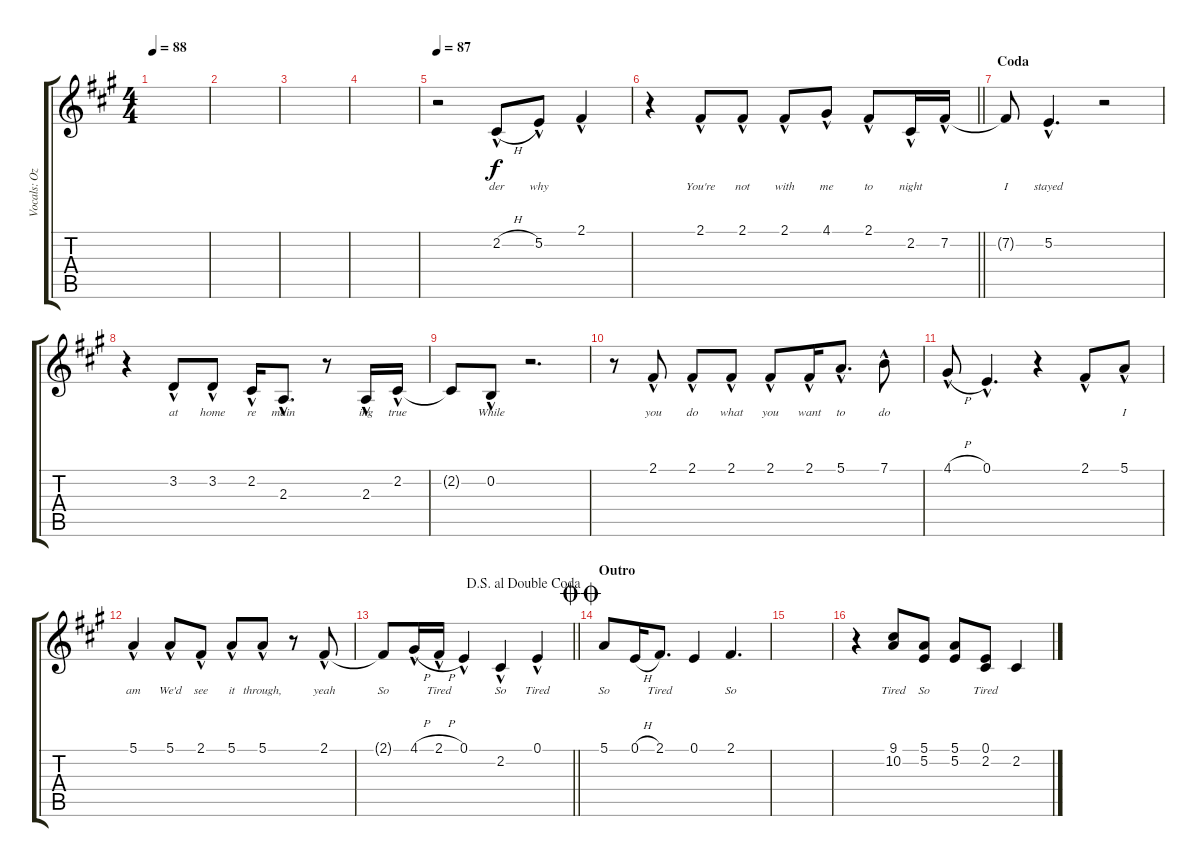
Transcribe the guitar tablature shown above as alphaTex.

\track ("Vocals: Ozzy" "Vocals: Oz") {instrument lead2sawtooth}
\staff {score tabs}
\tuning (E4 B3 G3 D3 A2 E2) {hide}
\ts (4 4)
\tempo 88
\clef g2
\ks a
|
|
|
|
\tempo 87
r.2 2.2{h hac}.8{lyrics (0 "der") lyrics (1 "") lyrics (2 "") lyrics (3 "") lyrics (4 "")} 5.2{hac}.8{lyrics (0 "why") lyrics (1 "") lyrics (2 "") lyrics (3 "") lyrics (4 "")} 2.1{hac}.4{lyrics (0 "") lyrics (1 "") lyrics (2 "") lyrics (3 "") lyrics (4 "")} |
\barLineRight lightlight
r.4 2.1{hac}.8{lyrics (0 "You're") lyrics (1 "") lyrics (2 "") lyrics (3 "") lyrics (4 "")} 2.1{hac}.8{lyrics (0 "not") lyrics (1 "") lyrics (2 "") lyrics (3 "") lyrics (4 "")} 2.1{hac}.8{lyrics (0 "with") lyrics (1 "") lyrics (2 "") lyrics (3 "") lyrics (4 "")} 4.1{hac}.8{lyrics (0 "me") lyrics (1 "") lyrics (2 "") lyrics (3 "") lyrics (4 "")} 2.1{hac}.8{lyrics (0 "to") lyrics (1 "") lyrics (2 "") lyrics (3 "") lyrics (4 "")} 2.2{hac}.16{lyrics (0 "night") lyrics (1 "") lyrics (2 "") lyrics (3 "") lyrics (4 "")} 7.2{hac}.16{lyrics (0 "") lyrics (1 "") lyrics (2 "") lyrics (3 "") lyrics (4 "")} |
\section ("" "Coda")
7.2{t}.8{lyrics (0 "I") lyrics (1 "") lyrics (2 "") lyrics (3 "") lyrics (4 "")} 5.2{hac}.4{d lyrics (0 "stayed") lyrics (1 "") lyrics (2 "") lyrics (3 "") lyrics (4 "")} r.2 |
r.4 3.2{hac}.8{lyrics (0 "at") lyrics (1 "") lyrics (2 "") lyrics (3 "") lyrics (4 "")} 3.2{hac}.8{lyrics (0 "home") lyrics (1 "") lyrics (2 "") lyrics (3 "") lyrics (4 "")} 2.2{hac}.16{lyrics (0 "re") lyrics (1 "") lyrics (2 "") lyrics (3 "") lyrics (4 "")} 2.3{hac}.8{d lyrics (0 "main") lyrics (1 "") lyrics (2 "") lyrics (3 "") lyrics (4 "")} r.8 2.3{hac}.16{lyrics (0 "ing") lyrics (1 "") lyrics (2 "") lyrics (3 "") lyrics (4 "")} 2.2{hac}.16{lyrics (0 "true") lyrics (1 "") lyrics (2 "") lyrics (3 "") lyrics (4 "")} |
2.2{t}.8{lyrics (0 "") lyrics (1 "") lyrics (2 "") lyrics (3 "") lyrics (4 "")} 0.2{hac}.8{lyrics (0 "While") lyrics (1 "") lyrics (2 "") lyrics (3 "") lyrics (4 "")} r.2{d} |
r.8 2.1{hac}.8{lyrics (0 "you") lyrics (1 "") lyrics (2 "") lyrics (3 "") lyrics (4 "")} 2.1{hac}.8{lyrics (0 "do") lyrics (1 "") lyrics (2 "") lyrics (3 "") lyrics (4 "")} 2.1{hac}.8{lyrics (0 "what") lyrics (1 "") lyrics (2 "") lyrics (3 "") lyrics (4 "")} 2.1{hac}.8{lyrics (0 "you") lyrics (1 "") lyrics (2 "") lyrics (3 "") lyrics (4 "")} 2.1{hac}.16{lyrics (0 "want") lyrics (1 "") lyrics (2 "") lyrics (3 "") lyrics (4 "")} 5.1{hac}.8{d lyrics (0 "to") lyrics (1 "") lyrics (2 "") lyrics (3 "") lyrics (4 "")} 7.1{hac}.8{lyrics (0 "do") lyrics (1 "") lyrics (2 "") lyrics (3 "") lyrics (4 "")} |
4.1{h hac}.8{lyrics (0 "") lyrics (1 "") lyrics (2 "") lyrics (3 "") lyrics (4 "")} 0.1{hac}.4{d lyrics (0 "") lyrics (1 "") lyrics (2 "") lyrics (3 "") lyrics (4 "")} r.4 2.1{hac}.8{lyrics (0 "") lyrics (1 "") lyrics (2 "") lyrics (3 "") lyrics (4 "")} 5.1{hac}.8{lyrics (0 "I") lyrics (1 "") lyrics (2 "") lyrics (3 "") lyrics (4 "")} |
5.1{hac}.4{lyrics (0 "am") lyrics (1 "") lyrics (2 "") lyrics (3 "") lyrics (4 "")} 5.1{hac}.8{lyrics (0 "We'd") lyrics (1 "") lyrics (2 "") lyrics (3 "") lyrics (4 "")} 2.1{hac}.8{lyrics (0 "see") lyrics (1 "") lyrics (2 "") lyrics (3 "") lyrics (4 "")} 5.1{hac}.8{lyrics (0 "it") lyrics (1 "") lyrics (2 "") lyrics (3 "") lyrics (4 "")} 5.1{hac}.8{lyrics (0 "through,") lyrics (1 "") lyrics (2 "") lyrics (3 "") lyrics (4 "")} r.8 2.1{hac}.8{lyrics (0 "yeah") lyrics (1 "") lyrics (2 "") lyrics (3 "") lyrics (4 "")} |
\jump dalsegnoaldoublecoda
\barLineRight lightlight
2.1{t}.8{lyrics (0 "So") lyrics (1 "") lyrics (2 "") lyrics (3 "") lyrics (4 "")} 4.1{h hac}.16{lyrics (0 "") lyrics (1 "") lyrics (2 "") lyrics (3 "") lyrics (4 "")} 2.1{h hac}.16{lyrics (0 "Tired") lyrics (1 "") lyrics (2 "") lyrics (3 "") lyrics (4 "")} 0.1{hac}.4{lyrics (0 "") lyrics (1 "") lyrics (2 "") lyrics (3 "") lyrics (4 "")} 2.2{hac}.4{lyrics (0 "So") lyrics (1 "") lyrics (2 "") lyrics (3 "") lyrics (4 "")} 0.1{hac}.4{lyrics (0 "Tired") lyrics (1 "") lyrics (2 "") lyrics (3 "") lyrics (4 "")} |
\section ("" "Outro")
\jump doublecoda
5.1.8{lyrics (0 "So") lyrics (1 "") lyrics (2 "") lyrics (3 "") lyrics (4 "")} 0.1{h}.16{lyrics (0 "") lyrics (1 "") lyrics (2 "") lyrics (3 "") lyrics (4 "")} 2.1.8{d lyrics (0 "Tired") lyrics (1 "") lyrics (2 "") lyrics (3 "") lyrics (4 "")} 0.1.4{lyrics (0 "") lyrics (1 "") lyrics (2 "") lyrics (3 "") lyrics (4 "")} 2.1.4{d lyrics (0 "So") lyrics (1 "") lyrics (2 "") lyrics (3 "") lyrics (4 "")} |
|
r.4 (9.1 10.2).8{lyrics (0 "Tired") lyrics (1 "") lyrics (2 "") lyrics (3 "") lyrics (4 "")} (5.1 5.2).8{lyrics (0 "So") lyrics (1 "") lyrics (2 "") lyrics (3 "") lyrics (4 "")} (5.1 5.2).8{lyrics (0 "") lyrics (1 "") lyrics (2 "") lyrics (3 "") lyrics (4 "")} (0.1 2.2).8{lyrics (0 "Tired") lyrics (1 "") lyrics (2 "") lyrics (3 "") lyrics (4 "")} 2.2.4{lyrics (0 "") lyrics (1 "") lyrics (2 "") lyrics (3 "") lyrics (4 "")}
